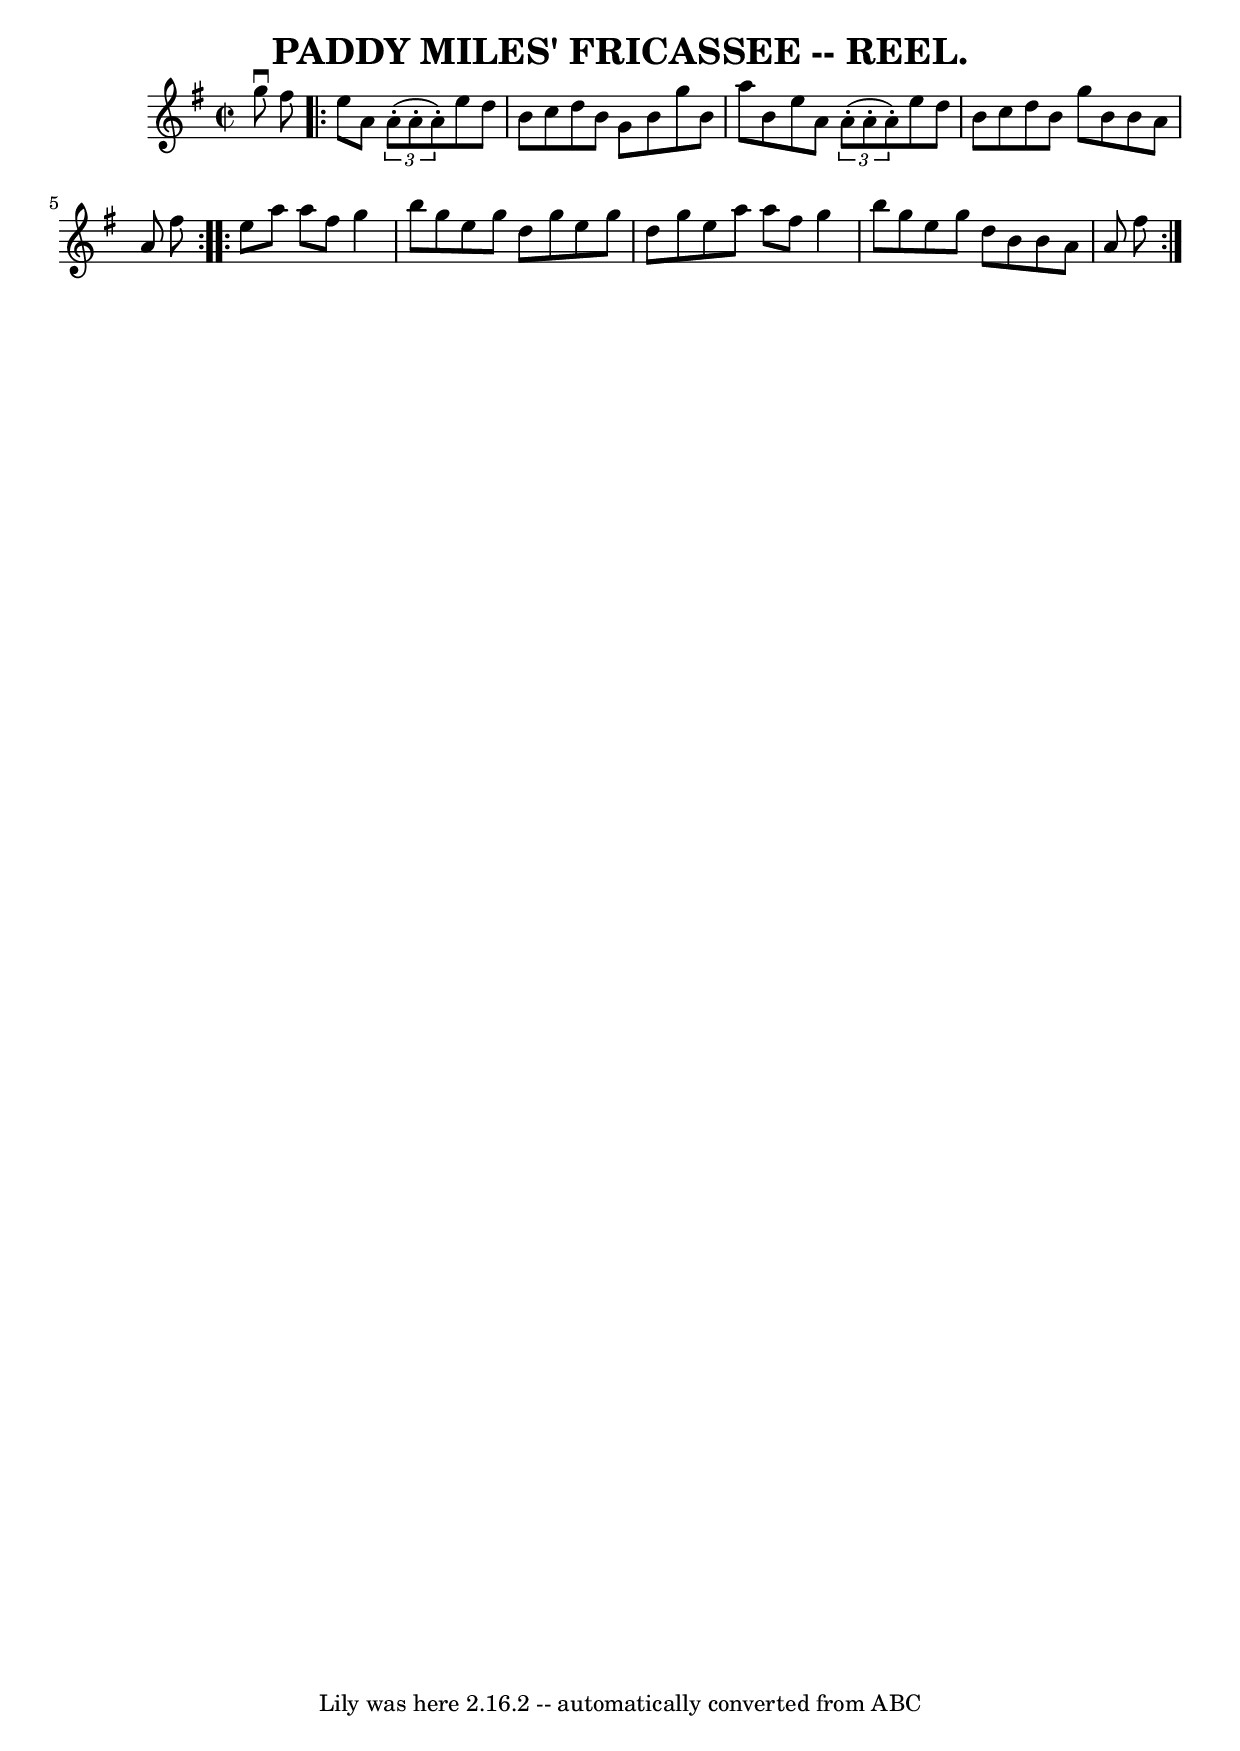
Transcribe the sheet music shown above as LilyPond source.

\version "2.16.2"
\include "Mammoth.ily"
\header {
 crossRefNumber = "7"
 footnotes = ""
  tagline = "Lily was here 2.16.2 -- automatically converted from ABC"
  title = "PADDY MILES' FRICASSEE -- REEL."

}
voicedefault =  {


  \override Staff.TimeSignature #'style = #'C
  \time 2/2 
  \key g \major
 g''8^\downbow fis''8  
  \repeat volta 2 {
 e''8    
 a'8    \times 2/3 { a'8 (-. a'8-. a'8-.) 
		      } e''8 d''8 b'8 c''8   |
 d''8 b'8 g'8 b'8 g''8 b'8 a''8 b'8   |
 e''8 a'8    \times 2/3 { a'8 (-. a'8-. a'8-.) 
			   } e''8 d''8 b'8 c''8   |
 d''8 b'8 g''8 b'8 b'8 a'8    
 a'8 fis''8  
  }     
  \repeat volta 2 {
 e''8 a''8 a''8 fis''8 g''4 b''8 g''8   |
 e''8 g''8 d''8 g''8 e''8 g''8 d''8 g''8   |
 e''8 a''8 a''8 fis''8 g''4 b''8 g''8  |
 e''8 g''8 d''8 b'8 b'8 a'8 a'8 fis''8  
  }   

}

\score{
  <<

    \context Staff="default"
    {
      \voicedefault 
      
    }

  >>
  \layout {
    
  }
  \midi {
  }

}
